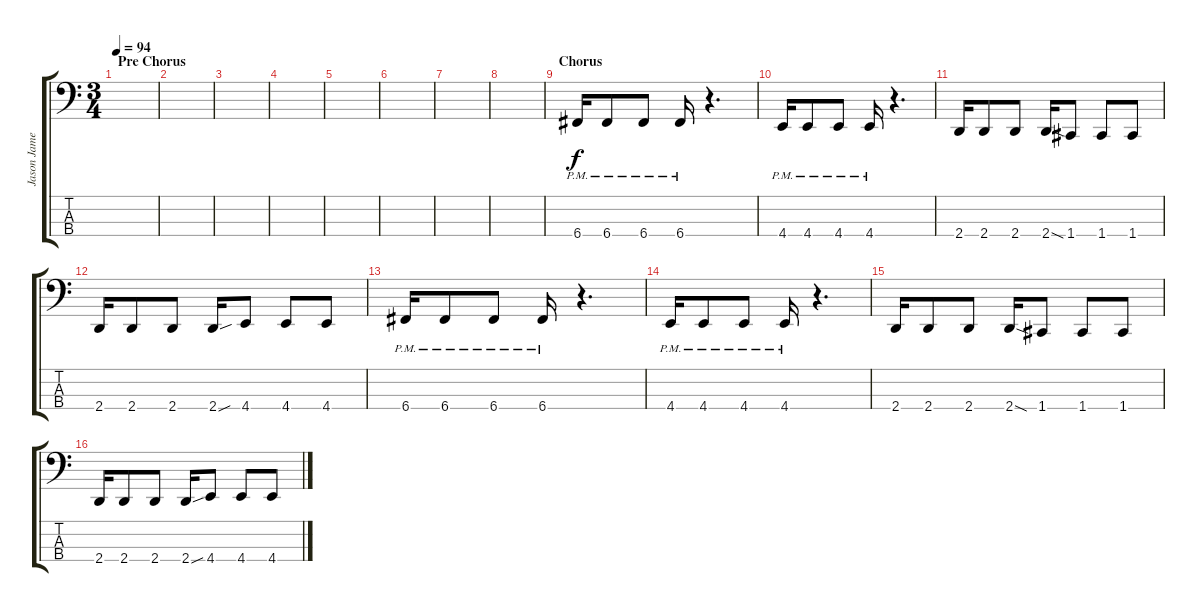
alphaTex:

\track ("Jason James" "Jason Jame") {instrument electricbasspick}
\staff {score tabs}
\tuning (F2 C2 G1 C1) {hide}
\ts (3 4)
\section ("" "Pre Chorus")
\tempo 94
\clef f4
\ks c
|
|
|
|
|
|
|
|
\section ("" "Chorus")
6.4{pm}.16 6.4{pm}.8 6.4{pm}.8 6.4{pm}.16 r.4{d} |
4.4{pm}.16 4.4{pm}.8 4.4{pm}.8 4.4{pm}.16 r.4{d} |
2.4.16 2.4.8 2.4.8 2.4{sod}.16 1.4.8 1.4.8 1.4.8 |
2.4.16 2.4.8 2.4.8 2.4{sou}.16 4.4.8 4.4.8 4.4.8 |
6.4{pm}.16 6.4{pm}.8 6.4{pm}.8 6.4{pm}.16 r.4{d} |
4.4{pm}.16 4.4{pm}.8 4.4{pm}.8 4.4{pm}.16 r.4{d} |
2.4.16 2.4.8 2.4.8 2.4{sod}.16 1.4.8 1.4.8 1.4.8 |
2.4.16 2.4.8 2.4.8 2.4{sou}.16 4.4.8 4.4.8 4.4.8
